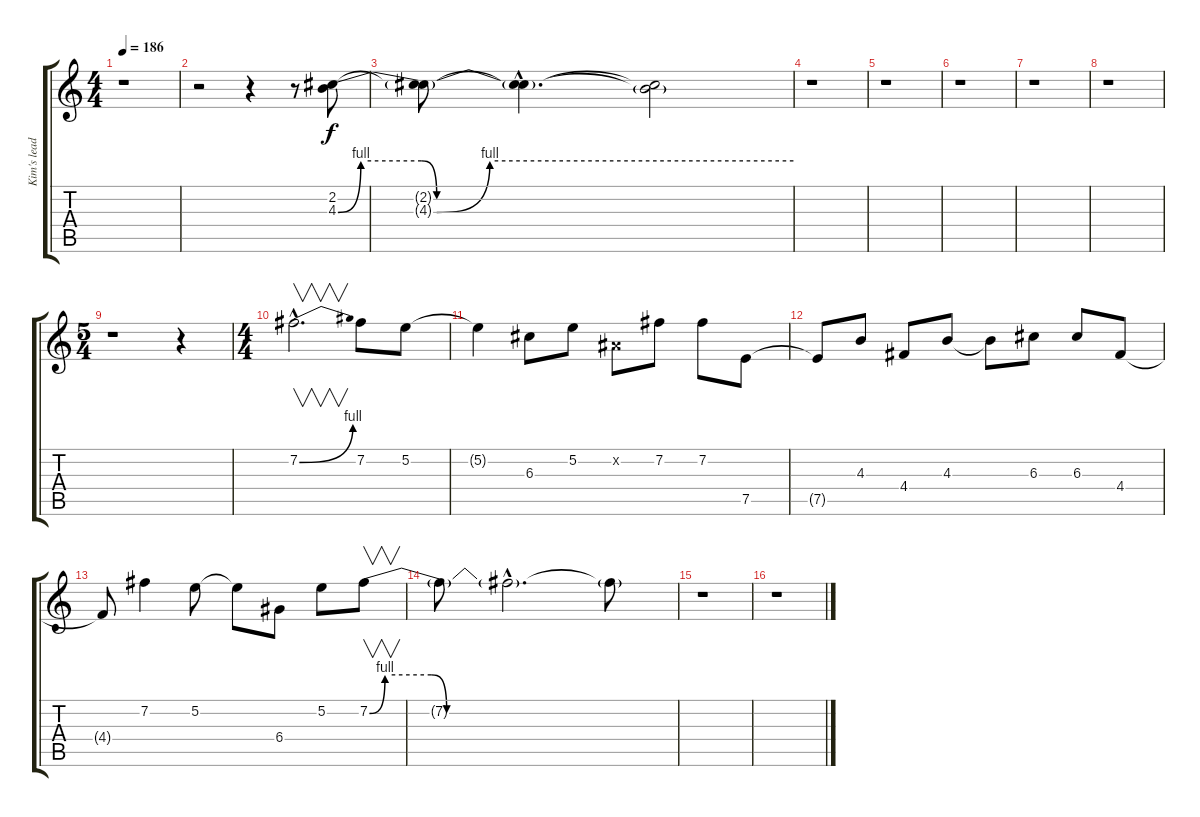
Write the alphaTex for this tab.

\track ("Kim's lead guitar" "Kim's lead") {instrument overdrivenguitar}
\staff {score tabs}
\tuning (E4 B3 G3 D3 A2 E2) {hide}
\ts (4 4)
\tempo 186
\clef g2
\ks c
r.1{dy f} |
r.2 r.4 r.8 (2.2 4.3{be (custom 0 0 3 4 11 4 13 0 20 4 60 4)}).8 |
(2.2{t} 4.3{t}).8 (2.2{hac t} 4.3{hac t}).4{d} (2.2{t} 4.3{t}).2 |
r.1 |
r.1 |
r.1 |
r.1 |
r.1 |
\ts (5 4)
r.1 r.4 |
\ts (4 4)
7.2{be (bend 0 0 60 4) hac}.2{v d} 7.2.8 5.2.8 |
5.2{t}.4 6.3.8 5.2.8 -1.2{x}.8 7.2.8 7.2.8 7.5.8 |
7.5{t}.8 4.3.8 4.4.8 4.3.8 4.3{t}.8 6.3.8 6.3.8 4.4.8 |
4.4{t}.8 7.2.4 5.2.8 5.2{t}.8 6.4.8 5.2.8 7.2{be (custom 0 0 3 4 12 4 15 0 60 0)}.8{v} |
7.2{t}.8 7.2{hac t}.2{d} 7.2{t}.8 |
r.1 |
r.1
